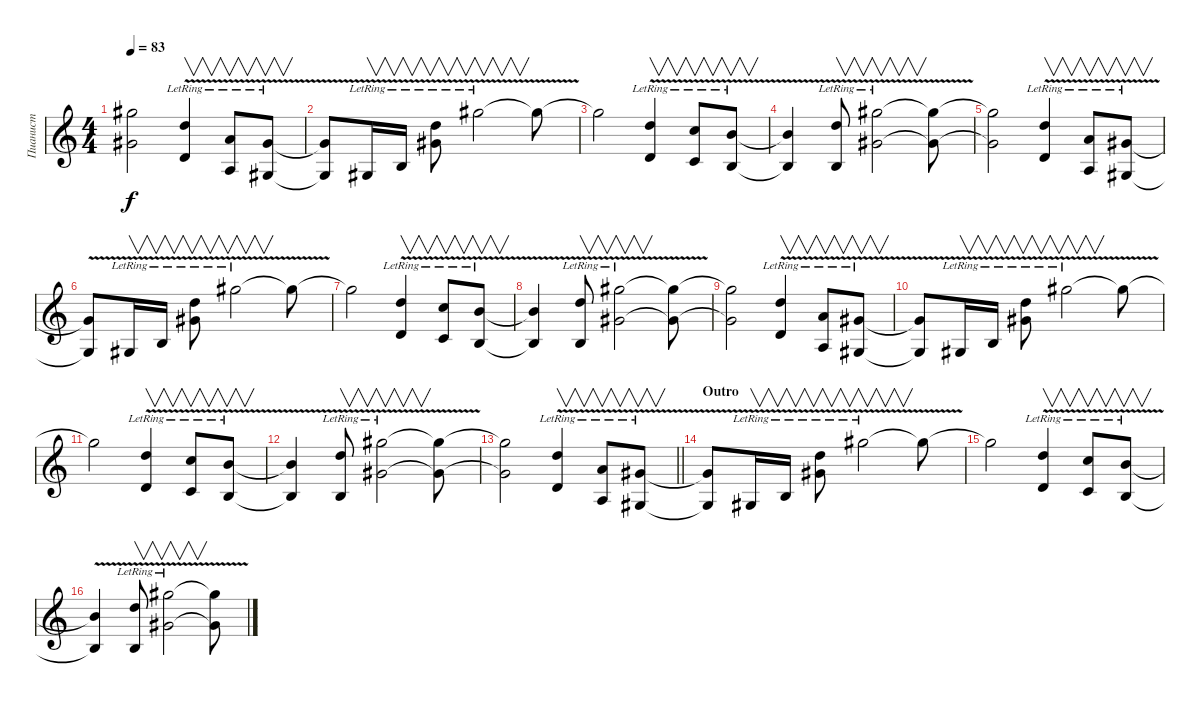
\track ("Пианист" "Пианист") {instrument electricpiano1}
\staff {score}
\tuning (E5 B4 G4 D4 A3 E3) {hide}
\ts (4 4)
\tempo 83
\clef g2
\ks c
(4.1{t} 1.3{t}).2{dy f} (3.2{v lr} 0.4{v lr}).4{v} (2.3{v lr} 0.5{v lr}).8{v} (1.3{v lr} 4.6{v lr}).8{v} |
(1.3{t} 4.6{t}).8 4.6{v lr}.16{v} 2.5{v lr}.16{v} (3.2{v lr} 1.3{v lr}).8{v} 4.1{v lr}.2{v} 4.1{t}.8 |
4.1{t}.2 (3.2{v lr} 0.4{v lr}).4{v} (1.2{v lr} 3.5{v lr}).8{v} (0.2{v lr} 2.5{v lr}).8{v} |
(0.2{t} 2.5{t}).4 (3.2{v lr} 2.5{v lr}).8{v} (4.1{v lr} 1.3{v lr}).2{v} (4.1{t} 1.3{t}).8 |
(4.1{t} 1.3{t}).2 (3.2{v lr} 0.4{v lr}).4{v} (2.3{v lr} 0.5{v lr}).8{v} (1.3{v lr} 4.6{v lr}).8{v} |
(1.3{t} 4.6{t}).8 4.6{v lr}.16{v} 2.5{v lr}.16{v} (3.2{v lr} 1.3{v lr}).8{v} 4.1{v lr}.2{v} 4.1{t}.8 |
4.1{t}.2 (3.2{v lr} 0.4{v lr}).4{v} (1.2{v lr} 3.5{v lr}).8{v} (0.2{v lr} 2.5{v lr}).8{v} |
(0.2{t} 2.5{t}).4 (3.2{v lr} 2.5{v lr}).8{v} (4.1{v lr} 1.3{v lr}).2{v} (4.1{t} 1.3{t}).8 |
(4.1{t} 1.3{t}).2 (3.2{v lr} 0.4{v lr}).4{v} (2.3{v lr} 0.5{v lr}).8{v} (1.3{v lr} 4.6{v lr}).8{v} |
(1.3{t} 4.6{t}).8 4.6{v lr}.16{v} 2.5{v lr}.16{v} (3.2{v lr} 1.3{v lr}).8{v} 4.1{v lr}.2{v} 4.1{t}.8 |
4.1{t}.2 (3.2{v lr} 0.4{v lr}).4{v} (1.2{v lr} 3.5{v lr}).8{v} (0.2{v lr} 2.5{v lr}).8{v} |
(0.2{t} 2.5{t}).4 (3.2{v lr} 2.5{v lr}).8{v} (4.1{v lr} 1.3{v lr}).2{v} (4.1{t} 1.3{t}).8 |
\barLineRight lightlight
(4.1{t} 1.3{t}).2 (3.2{v lr} 0.4{v lr}).4{v} (2.3{v lr} 0.5{v lr}).8{v} (1.3{v lr} 4.6{v lr}).8{v} |
\section ("" "Outro")
(1.3{t} 4.6{t}).8 4.6{v lr}.16{v} 2.5{v lr}.16{v} (3.2{v lr} 1.3{v lr}).8{v} 4.1{v lr}.2{v} 4.1{t}.8 |
4.1{t}.2 (3.2{v lr} 0.4{v lr}).4{v} (1.2{v lr} 3.5{v lr}).8{v} (0.2{v lr} 2.5{v lr}).8{v} |
(0.2{t} 2.5{t}).4 (3.2{v lr} 2.5{v lr}).8{v} (4.1{v lr} 1.3{v lr}).2{v} (4.1{t} 1.3{t}).8
